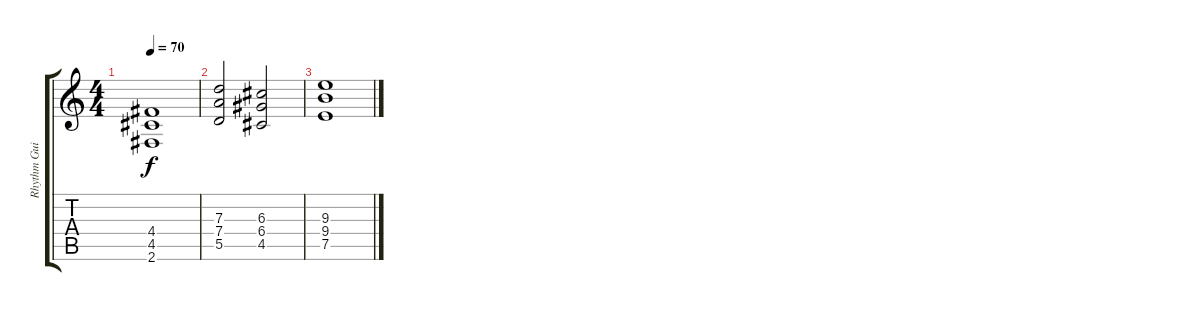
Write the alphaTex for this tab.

\track ("Rhythm Guitar 2" "Rhythm Gui") {instrument overdrivenguitar}
\staff {score tabs}
\tuning (E4 B3 G3 D3 A2 E2) {hide}
\ts (4 4)
\tempo 70
\clef g2
\ks c
(4.4 4.5 2.6).1{dy f} |
(7.3 7.4 5.5).2 (6.3 6.4 4.5).2 |
(9.3 9.4 7.5).1
